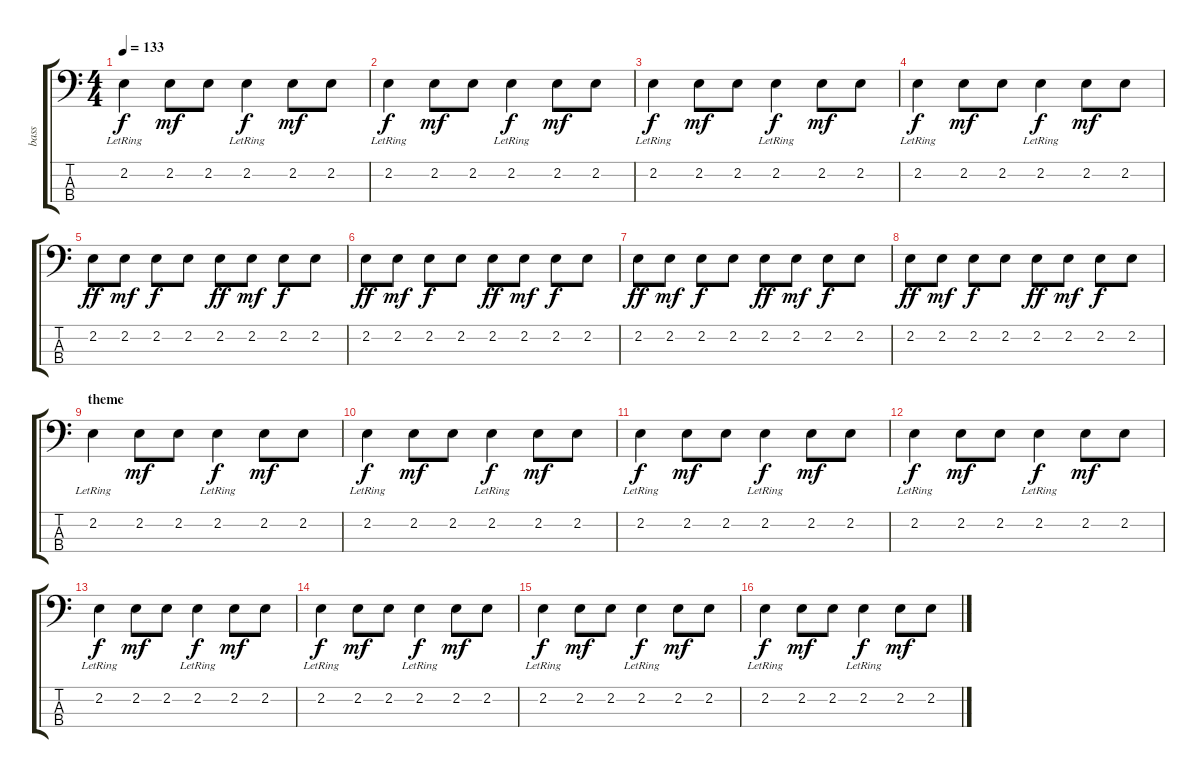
\track ("bass" "bass") {instrument electricbasspick}
\staff {score tabs}
\tuning (G2 D2 A1 E1) {hide}
\ts (4 4)
\tempo 133
\clef f4
\ks c
2.2{lr}.4{dy f volume 15 instrument electricbasspick} 2.2.8{dy mf} 2.2.8 2.2{lr}.4{dy f} 2.2.8{dy mf} 2.2.8 |
2.2{lr}.4{dy f} 2.2.8{dy mf} 2.2.8 2.2{lr}.4{dy f} 2.2.8{dy mf} 2.2.8 |
2.2{lr}.4{dy f} 2.2.8{dy mf} 2.2.8 2.2{lr}.4{dy f} 2.2.8{dy mf} 2.2.8 |
2.2{lr}.4{dy f} 2.2.8{dy mf} 2.2.8 2.2{lr}.4{dy f} 2.2.8{dy mf} 2.2.8 |
2.2.8{dy ff} 2.2.8{dy mf} 2.2.8{dy f} 2.2.8 2.2.8{dy ff} 2.2.8{dy mf} 2.2.8{dy f} 2.2.8 |
2.2.8{dy ff} 2.2.8{dy mf} 2.2.8{dy f} 2.2.8 2.2.8{dy ff} 2.2.8{dy mf} 2.2.8{dy f} 2.2.8 |
2.2.8{dy ff} 2.2.8{dy mf} 2.2.8{dy f} 2.2.8 2.2.8{dy ff} 2.2.8{dy mf} 2.2.8{dy f} 2.2.8 |
2.2.8{dy ff} 2.2.8{dy mf} 2.2.8{dy f} 2.2.8 2.2.8{dy ff} 2.2.8{dy mf} 2.2.8{dy f} 2.2.8 |
\section ("" "theme")
2.2{lr}.4 2.2.8{dy mf} 2.2.8 2.2{lr}.4{dy f} 2.2.8{dy mf} 2.2.8 |
2.2{lr}.4{dy f} 2.2.8{dy mf} 2.2.8 2.2{lr}.4{dy f} 2.2.8{dy mf} 2.2.8 |
2.2{lr}.4{dy f} 2.2.8{dy mf} 2.2.8 2.2{lr}.4{dy f} 2.2.8{dy mf} 2.2.8 |
2.2{lr}.4{dy f} 2.2.8{dy mf} 2.2.8 2.2{lr}.4{dy f} 2.2.8{dy mf} 2.2.8 |
2.2{lr}.4{dy f} 2.2.8{dy mf} 2.2.8 2.2{lr}.4{dy f} 2.2.8{dy mf} 2.2.8 |
2.2{lr}.4{dy f} 2.2.8{dy mf} 2.2.8 2.2{lr}.4{dy f} 2.2.8{dy mf} 2.2.8 |
2.2{lr}.4{dy f} 2.2.8{dy mf} 2.2.8 2.2{lr}.4{dy f} 2.2.8{dy mf} 2.2.8 |
2.2{lr}.4{dy f} 2.2.8{dy mf} 2.2.8 2.2{lr}.4{dy f} 2.2.8{dy mf} 2.2.8
